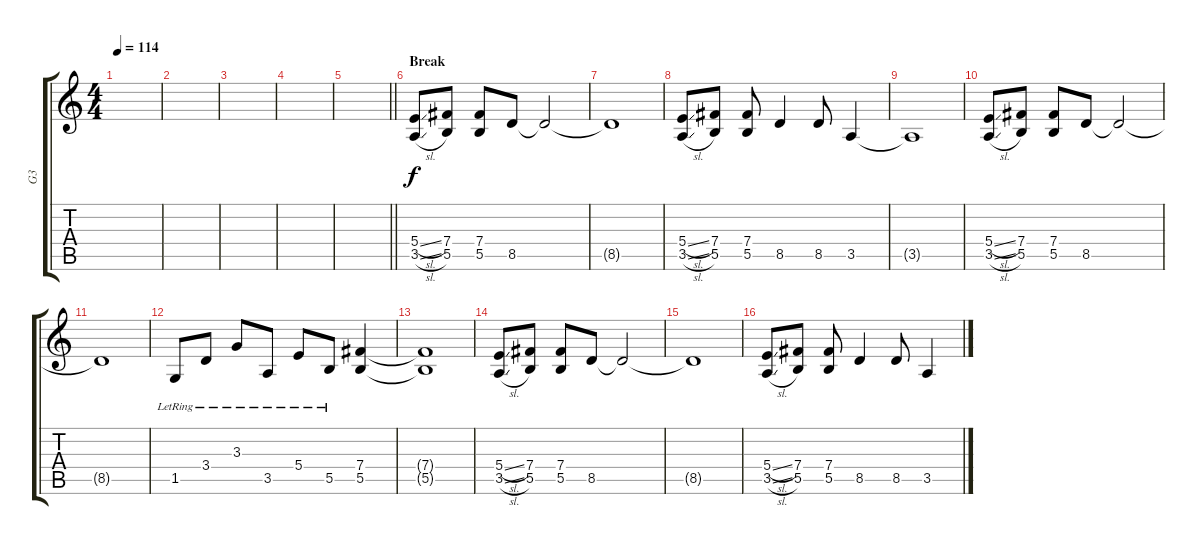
\track ("G3 " "G3 ") {instrument overdrivenguitar}
\staff {score tabs}
\tuning (Db4 Ab3 E3 B2 Gb2 B1) {hide}
\ts (4 4)
\tempo 114
\clef g2
\ks c
|
|
|
|
\barLineRight lightlight
|
\section ("" "Break")
(5.4{sl} 3.5{sl}).8 (7.4 5.5).8 (7.4 5.5).8 8.5.8 8.5{t}.2 |
8.5{t}.1 |
(5.4{sl} 3.5{sl}).8 (7.4 5.5).8 (7.4 5.5).8 8.5.4 8.5.8 3.5.4 |
3.5{t}.1 |
(5.4{sl} 3.5{sl}).8 (7.4 5.5).8 (7.4 5.5).8 8.5.8 8.5{t}.2 |
8.5{t}.1 |
1.5{lr}.8 3.4{lr}.8 3.3{lr}.8 3.5{lr}.8 5.4{lr}.8 5.5{lr}.8 (7.4 5.5).4 |
(7.4{t} 5.5{t}).1 |
(5.4{sl} 3.5{sl}).8 (7.4 5.5).8 (7.4 5.5).8 8.5.8 8.5{t}.2 |
8.5{t}.1 |
(5.4{sl} 3.5{sl}).8 (7.4 5.5).8 (7.4 5.5).8 8.5.4 8.5.8 3.5.4
